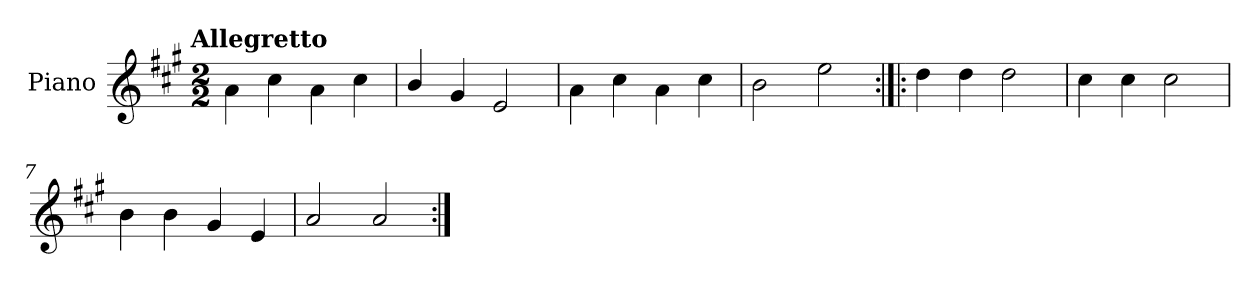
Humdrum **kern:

**kern
*part1
*staff1
*I"Piano
*I'Pno.
*clefG2
*k[f#c#g#]
!!LO:TX:omd:t=Allegretto
*M2/2
*MM116
=1
4a\
4cc#\
4a\
4cc#\
=2
4b/
4g#/
2e/
=3
4a\
4cc#\
4a\
4cc#\
=4
2b\
2ee\
=5:|!|:
4dd\
4dd\
2dd\
=6
4cc#\
4cc#\
2cc#\
=7
4b\
4b\
4g#/
4e/
=8
2a/
2a/
=:|!
*-
